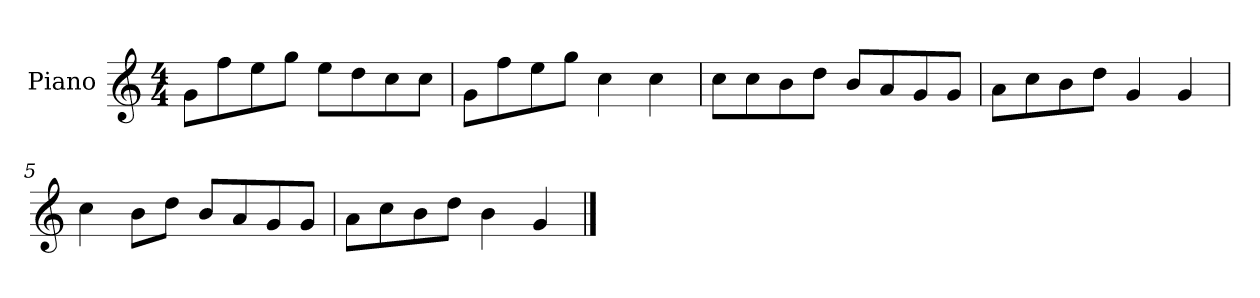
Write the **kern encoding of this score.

**kern
*part1
*staff1
*I"Piano
*I'P-no
*clefG2
*k[]
*M4/4
*MM90
=1
8g\L
8ff\
8ee\
8gg\J
8ee\L
8dd\
8cc\
8cc\J
=2
8g\L
8ff\
8ee\
8gg\J
4cc\
4cc\
=3
8cc\L
8cc\
8b\
8dd\J
8b/L
8a/
8g/
8g/J
=4
8a\L
8cc\
8b\
8dd\J
4g/
4g/
=5
4cc\
8b\L
8dd\J
8b/L
8a/
8g/
8g/J
!!LO:LB:g=z
=6
8a\L
8cc\
8b\
8dd\J
4b\
4g/
==
*-
